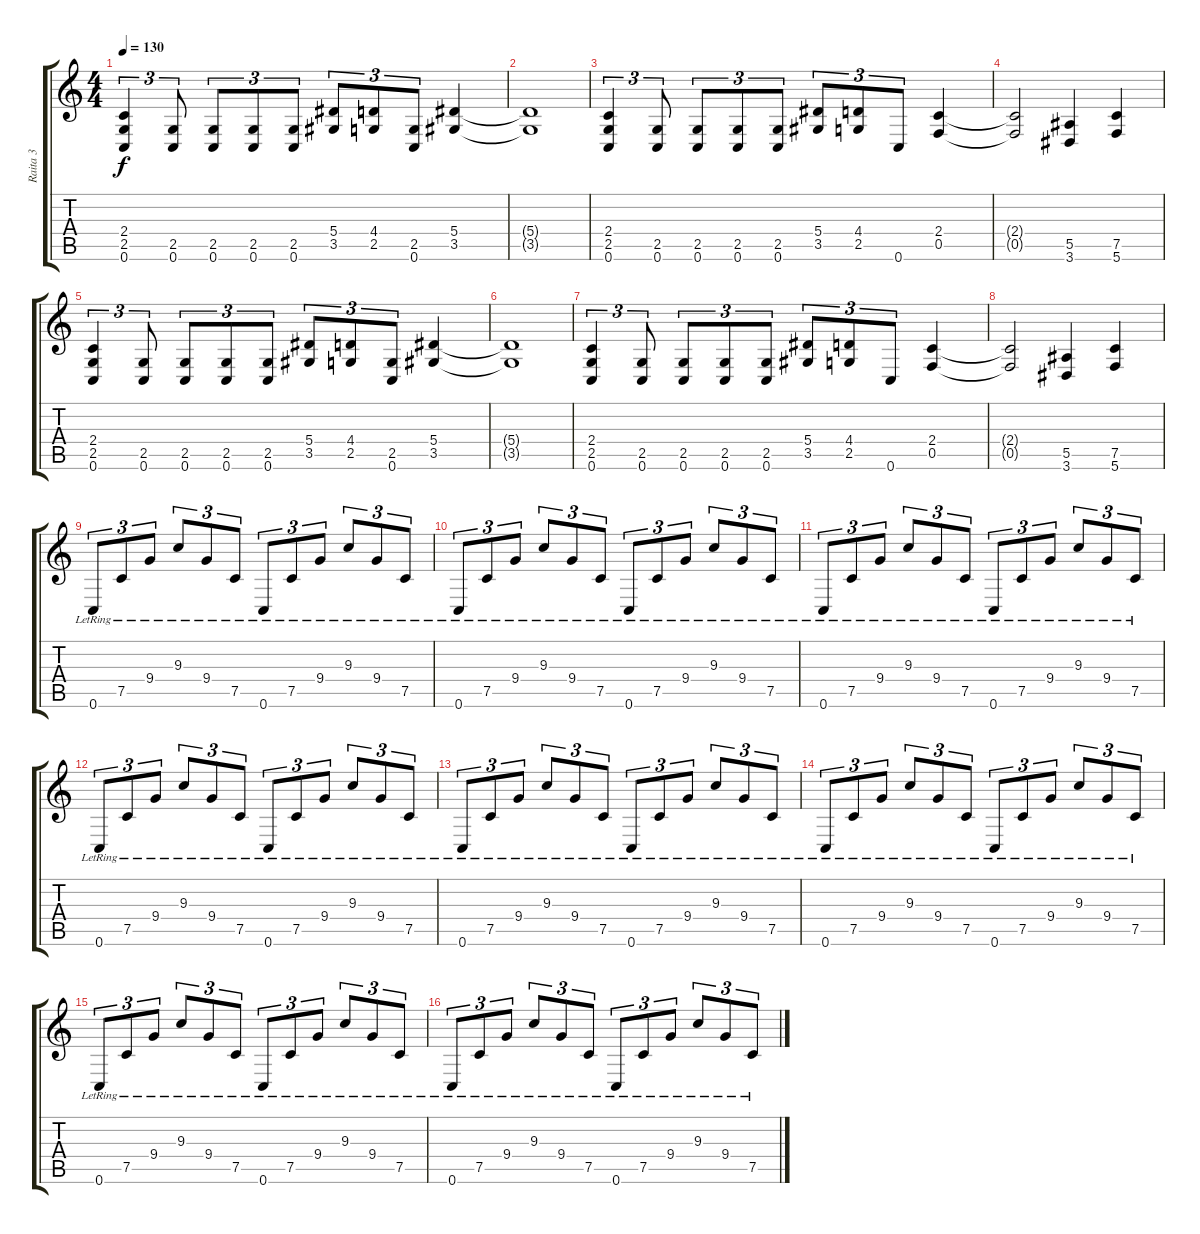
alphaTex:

\track ("Raita 3" "Raita 3") {instrument distortionguitar}
\staff {score tabs}
\tuning (C4 G3 Eb3 Bb2 F2 C2) {hide}
\ts (4 4)
\tempo 130
\clef g2
\ks c
(2.4 2.5 0.6).4{tu (3 2) dy f} (2.5 0.6).8{tu (3 2)} (2.5 0.6).8{tu (3 2)} (2.5 0.6).8{tu (3 2)} (2.5 0.6).8{tu (3 2)} (5.4 3.5).8{tu (3 2)} (4.4 2.5).8{tu (3 2)} (2.5 0.6).8{tu (3 2)} (5.4 3.5).4 |
(5.4{t} 3.5{t}).1 |
(2.4 2.5 0.6).4{tu (3 2)} (2.5 0.6).8{tu (3 2)} (2.5 0.6).8{tu (3 2)} (2.5 0.6).8{tu (3 2)} (2.5 0.6).8{tu (3 2)} (5.4 3.5).8{tu (3 2)} (4.4 2.5).8{tu (3 2)} 0.6.8{tu (3 2)} (2.4 0.5).4 |
(2.4{t} 0.5{t}).2 (5.5 3.6).4 (7.5 5.6).4 |
(2.4 2.5 0.6).4{tu (3 2)} (2.5 0.6).8{tu (3 2)} (2.5 0.6).8{tu (3 2)} (2.5 0.6).8{tu (3 2)} (2.5 0.6).8{tu (3 2)} (5.4 3.5).8{tu (3 2)} (4.4 2.5).8{tu (3 2)} (2.5 0.6).8{tu (3 2)} (5.4 3.5).4 |
(5.4{t} 3.5{t}).1 |
(2.4 2.5 0.6).4{tu (3 2)} (2.5 0.6).8{tu (3 2)} (2.5 0.6).8{tu (3 2)} (2.5 0.6).8{tu (3 2)} (2.5 0.6).8{tu (3 2)} (5.4 3.5).8{tu (3 2)} (4.4 2.5).8{tu (3 2)} 0.6.8{tu (3 2)} (2.4 0.5).4 |
(2.4{t} 0.5{t}).2 (5.5 3.6).4 (7.5 5.6).4 |
0.6{lr}.8{tu (3 2)} 7.5{lr}.8{tu (3 2)} 9.4{lr}.8{tu (3 2)} 9.3{lr}.8{tu (3 2)} 9.4{lr}.8{tu (3 2)} 7.5{lr}.8{tu (3 2)} 0.6{lr}.8{tu (3 2)} 7.5{lr}.8{tu (3 2)} 9.4{lr}.8{tu (3 2)} 9.3{lr}.8{tu (3 2)} 9.4{lr}.8{tu (3 2)} 7.5{lr}.8{tu (3 2)} |
0.6{lr}.8{tu (3 2)} 7.5{lr}.8{tu (3 2)} 9.4{lr}.8{tu (3 2)} 9.3{lr}.8{tu (3 2)} 9.4{lr}.8{tu (3 2)} 7.5{lr}.8{tu (3 2)} 0.6{lr}.8{tu (3 2)} 7.5{lr}.8{tu (3 2)} 9.4{lr}.8{tu (3 2)} 9.3{lr}.8{tu (3 2)} 9.4{lr}.8{tu (3 2)} 7.5{lr}.8{tu (3 2)} |
0.6{lr}.8{tu (3 2)} 7.5{lr}.8{tu (3 2)} 9.4{lr}.8{tu (3 2)} 9.3{lr}.8{tu (3 2)} 9.4{lr}.8{tu (3 2)} 7.5{lr}.8{tu (3 2)} 0.6{lr}.8{tu (3 2)} 7.5{lr}.8{tu (3 2)} 9.4{lr}.8{tu (3 2)} 9.3{lr}.8{tu (3 2)} 9.4{lr}.8{tu (3 2)} 7.5{lr}.8{tu (3 2)} |
0.6{lr}.8{tu (3 2)} 7.5{lr}.8{tu (3 2)} 9.4{lr}.8{tu (3 2)} 9.3{lr}.8{tu (3 2)} 9.4{lr}.8{tu (3 2)} 7.5{lr}.8{tu (3 2)} 0.6{lr}.8{tu (3 2)} 7.5{lr}.8{tu (3 2)} 9.4{lr}.8{tu (3 2)} 9.3{lr}.8{tu (3 2)} 9.4{lr}.8{tu (3 2)} 7.5{lr}.8{tu (3 2)} |
0.6{lr}.8{tu (3 2)} 7.5{lr}.8{tu (3 2)} 9.4{lr}.8{tu (3 2)} 9.3{lr}.8{tu (3 2)} 9.4{lr}.8{tu (3 2)} 7.5{lr}.8{tu (3 2)} 0.6{lr}.8{tu (3 2)} 7.5{lr}.8{tu (3 2)} 9.4{lr}.8{tu (3 2)} 9.3{lr}.8{tu (3 2)} 9.4{lr}.8{tu (3 2)} 7.5{lr}.8{tu (3 2)} |
0.6{lr}.8{tu (3 2)} 7.5{lr}.8{tu (3 2)} 9.4{lr}.8{tu (3 2)} 9.3{lr}.8{tu (3 2)} 9.4{lr}.8{tu (3 2)} 7.5{lr}.8{tu (3 2)} 0.6{lr}.8{tu (3 2)} 7.5{lr}.8{tu (3 2)} 9.4{lr}.8{tu (3 2)} 9.3{lr}.8{tu (3 2)} 9.4{lr}.8{tu (3 2)} 7.5{lr}.8{tu (3 2)} |
0.6{lr}.8{tu (3 2)} 7.5{lr}.8{tu (3 2)} 9.4{lr}.8{tu (3 2)} 9.3{lr}.8{tu (3 2)} 9.4{lr}.8{tu (3 2)} 7.5{lr}.8{tu (3 2)} 0.6{lr}.8{tu (3 2)} 7.5{lr}.8{tu (3 2)} 9.4{lr}.8{tu (3 2)} 9.3{lr}.8{tu (3 2)} 9.4{lr}.8{tu (3 2)} 7.5{lr}.8{tu (3 2)} |
0.6{lr}.8{tu (3 2)} 7.5{lr}.8{tu (3 2)} 9.4{lr}.8{tu (3 2)} 9.3{lr}.8{tu (3 2)} 9.4{lr}.8{tu (3 2)} 7.5{lr}.8{tu (3 2)} 0.6{lr}.8{tu (3 2)} 7.5{lr}.8{tu (3 2)} 9.4{lr}.8{tu (3 2)} 9.3{lr}.8{tu (3 2)} 9.4{lr}.8{tu (3 2)} 7.5{lr}.8{tu (3 2)}
